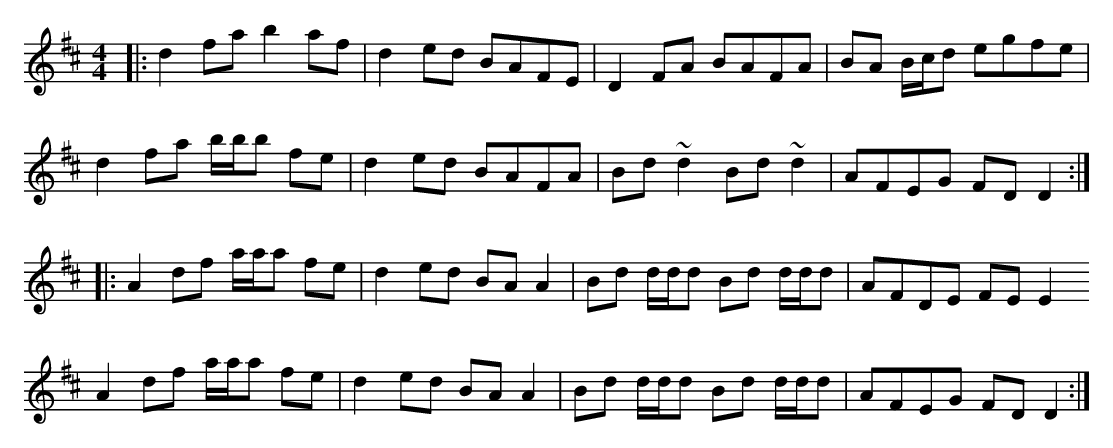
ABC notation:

X:1
M:4/4
K:D
|:d2 fa b2 af|d2 ed BAFE|D2 FA BAFA|BA B/c/d egfe|
d2 fa b/b/b fe|d2 ed BAFA|Bd~d2 Bd~d2|AFEG FDD2:|
|:A2 df a/a/a fe|d2 ed BAA2| Bd d/d/d Bd d/d/d|AFDE FEE2
A2 df a/a/a fe|d2 ed BAA2| Bd d/d/d Bd d/d/d|AFEG FDD2:|
